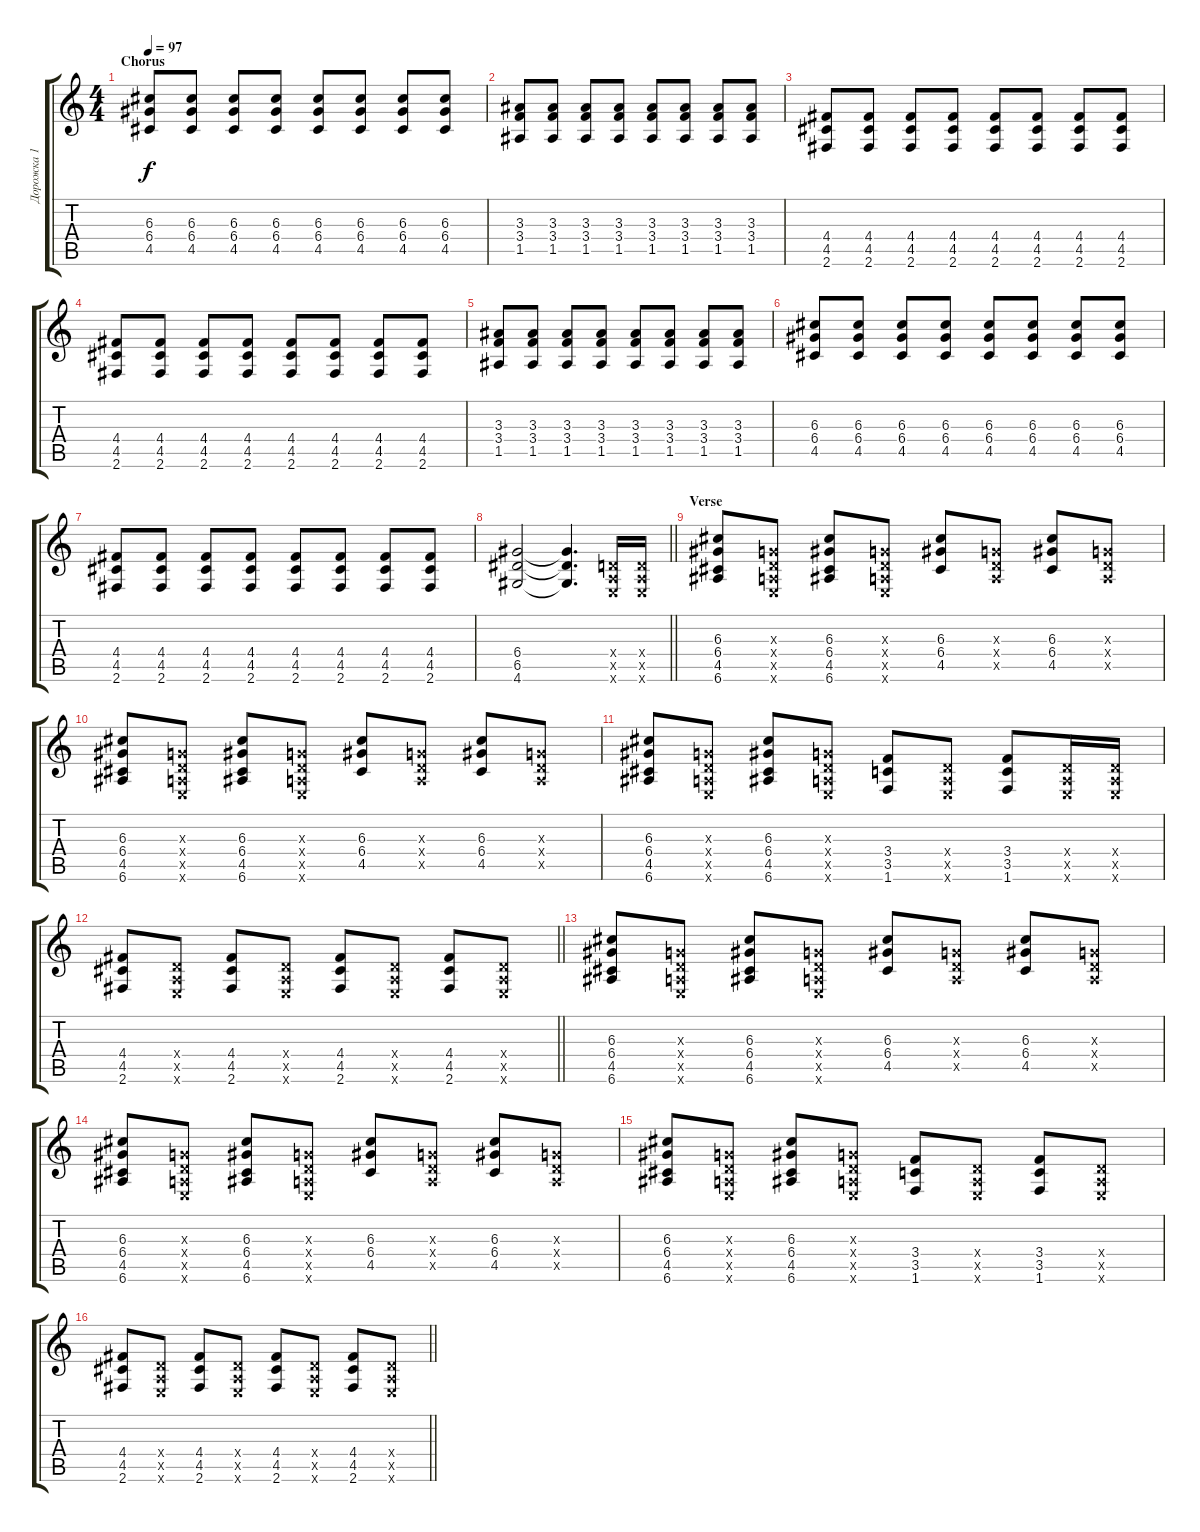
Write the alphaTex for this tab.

\track ("Дорожка 1" "Дорожка 1") {instrument distortionguitar}
\staff {score tabs}
\tuning (E4 B3 G3 D3 A2 E2) {hide}
\ts (4 4)
\section ("" "Сhorus")
\tempo 97
\clef g2
\ks c
(6.3 6.4 4.5).8{dy f} (6.3 6.4 4.5).8 (6.3 6.4 4.5).8 (6.3 6.4 4.5).8 (6.3 6.4 4.5).8 (6.3 6.4 4.5).8 (6.3 6.4 4.5).8 (6.3 6.4 4.5).8 |
(3.3 3.4 1.5).8 (3.3 3.4 1.5).8 (3.3 3.4 1.5).8 (3.3 3.4 1.5).8 (3.3 3.4 1.5).8 (3.3 3.4 1.5).8 (3.3 3.4 1.5).8 (3.3 3.4 1.5).8 |
(4.4 4.5 2.6).8 (4.4 4.5 2.6).8 (4.4 4.5 2.6).8 (4.4 4.5 2.6).8 (4.4 4.5 2.6).8 (4.4 4.5 2.6).8 (4.4 4.5 2.6).8 (4.4 4.5 2.6).8 |
(4.4 4.5 2.6).8 (4.4 4.5 2.6).8 (4.4 4.5 2.6).8 (4.4 4.5 2.6).8 (4.4 4.5 2.6).8 (4.4 4.5 2.6).8 (4.4 4.5 2.6).8 (4.4 4.5 2.6).8 |
(3.3 3.4 1.5).8 (3.3 3.4 1.5).8 (3.3 3.4 1.5).8 (3.3 3.4 1.5).8 (3.3 3.4 1.5).8 (3.3 3.4 1.5).8 (3.3 3.4 1.5).8 (3.3 3.4 1.5).8 |
(6.3 6.4 4.5).8 (6.3 6.4 4.5).8 (6.3 6.4 4.5).8 (6.3 6.4 4.5).8 (6.3 6.4 4.5).8 (6.3 6.4 4.5).8 (6.3 6.4 4.5).8 (6.3 6.4 4.5).8 |
(4.4 4.5 2.6).8 (4.4 4.5 2.6).8 (4.4 4.5 2.6).8 (4.4 4.5 2.6).8 (4.4 4.5 2.6).8 (4.4 4.5 2.6).8 (4.4 4.5 2.6).8 (4.4 4.5 2.6).8 |
\barLineRight lightlight
(6.4 6.5 4.6).2 (6.4{t} 6.5{t} 4.6{t}).4{d} (0.4{x} 0.5{x} 0.6{x}).16 (0.4{x} 0.5{x} 0.6{x}).16 |
\section ("" "Verse")
(6.3 6.4 4.5 6.6).8 (0.3{x} 0.4{x} 0.5{x} 0.6{x}).8 (6.3 6.4 4.5 6.6).8 (0.3{x} 0.4{x} 0.5{x} 0.6{x}).8 (6.3 6.4 4.5).8 (0.3{x} 0.4{x} 0.5{x}).8 (6.3 6.4 4.5).8 (0.3{x} 0.4{x} 0.5{x}).8 |
(6.3 6.4 4.5 6.6).8 (0.3{x} 0.4{x} 0.5{x} 0.6{x}).8 (6.3 6.4 4.5 6.6).8 (0.3{x} 0.4{x} 0.5{x} 0.6{x}).8 (6.3 6.4 4.5).8 (0.3{x} 0.4{x} 0.5{x}).8 (6.3 6.4 4.5).8 (0.3{x} 0.4{x} 0.5{x}).8 |
(6.3 6.4 4.5 6.6).8 (0.3{x} 0.4{x} 0.5{x} 0.6{x}).8 (6.3 6.4 4.5 6.6).8 (0.3{x} 0.4{x} 0.5{x} 0.6{x}).8 (3.4 3.5 1.6).8 (0.4{x} 0.5{x} 0.6{x}).8 (3.4 3.5 1.6).8 (0.4{x} 0.5{x} 0.6{x}).16 (0.4{x} 0.5{x} 0.6{x}).16 |
\barLineRight lightlight
(4.4 4.5 2.6).8 (0.4{x} 0.5{x} 0.6{x}).8 (4.4 4.5 2.6).8 (0.4{x} 0.5{x} 0.6{x}).8 (4.4 4.5 2.6).8 (0.4{x} 0.5{x} 0.6{x}).8 (4.4 4.5 2.6).8 (0.4{x} 0.5{x} 0.6{x}).8 |
(6.3 6.4 4.5 6.6).8 (0.3{x} 0.4{x} 0.5{x} 0.6{x}).8 (6.3 6.4 4.5 6.6).8 (0.3{x} 0.4{x} 0.5{x} 0.6{x}).8 (6.3 6.4 4.5).8 (0.3{x} 0.4{x} 0.5{x}).8 (6.3 6.4 4.5).8 (0.3{x} 0.4{x} 0.5{x}).8 |
(6.3 6.4 4.5 6.6).8 (0.3{x} 0.4{x} 0.5{x} 0.6{x}).8 (6.3 6.4 4.5 6.6).8 (0.3{x} 0.4{x} 0.5{x} 0.6{x}).8 (6.3 6.4 4.5).8 (0.3{x} 0.4{x} 0.5{x}).8 (6.3 6.4 4.5).8 (0.3{x} 0.4{x} 0.5{x}).8 |
(6.3 6.4 4.5 6.6).8 (0.3{x} 0.4{x} 0.5{x} 0.6{x}).8 (6.3 6.4 4.5 6.6).8 (0.3{x} 0.4{x} 0.5{x} 0.6{x}).8 (3.4 3.5 1.6).8 (0.4{x} 0.5{x} 0.6{x}).8 (3.4 3.5 1.6).8 (0.4{x} 0.5{x} 0.6{x}).8 |
\barLineRight lightlight
(4.4 4.5 2.6).8 (0.4{x} 0.5{x} 0.6{x}).8 (4.4 4.5 2.6).8 (0.4{x} 0.5{x} 0.6{x}).8 (4.4 4.5 2.6).8 (0.4{x} 0.5{x} 0.6{x}).8 (4.4 4.5 2.6).8 (0.4{x} 0.5{x} 0.6{x}).8
